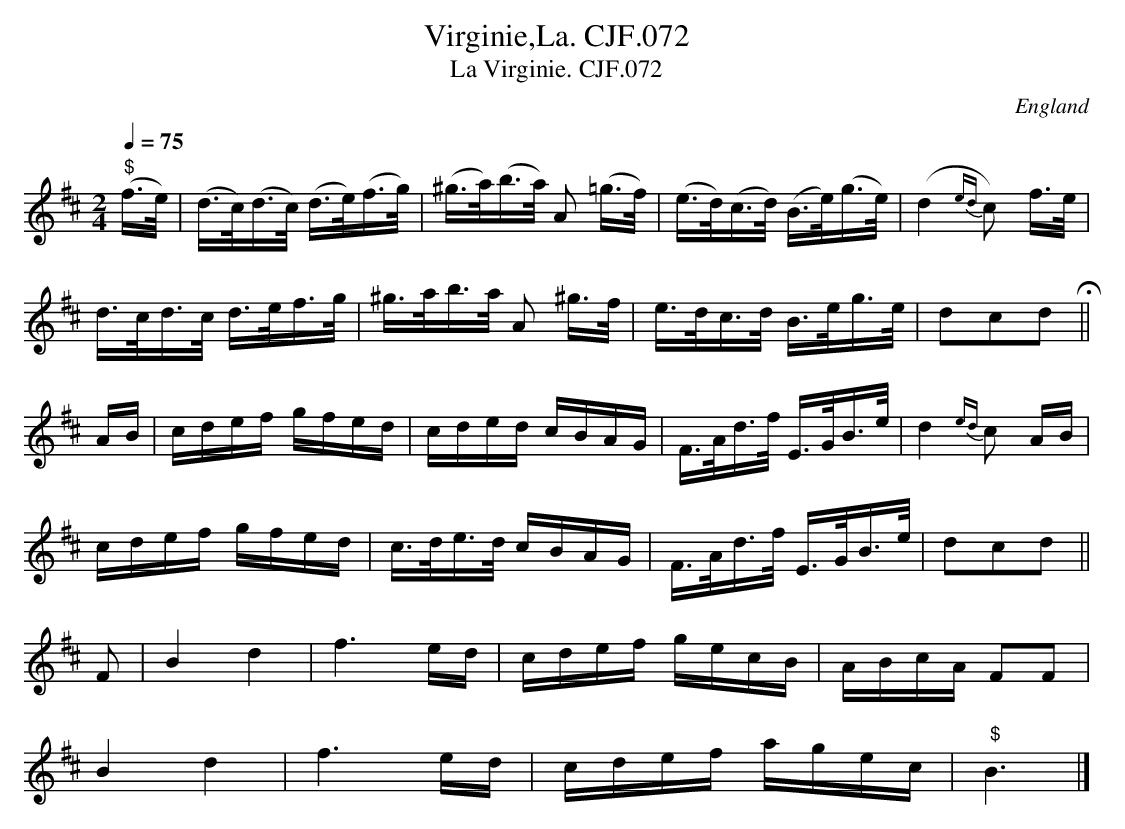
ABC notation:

X:1
T:Virginie,La. CJF.072
T:La Virginie. CJF.072
L:1/16
M:2/4
O:England
Q:1/4=75
K:D
"$"(f>e)|(d>c)(d>c) (d>e)(f>g)|(^g>a)(b>a) A2 (=g>f)|\
(e>d)(c>d) (B>e)(g>e)|(d4{ed} c2) f>e|!
d>cd>c d>ef>g|^g>ab>a A2 ^g>f|e>dc>d B>eg>e|d2c2d2H||!
AB|cdef gfed|cded cBAG|F>Ad>f E>GB>e|d4 {ed}c2 AB|!
cdef gfed|c>de>d cBAG|F>Ad>f E>GB>e|d2c2d2||!
F2|B4d4|f6ed|cdef gecB|ABcA F2F2|!
B4d4|f6ed|cdef agec|" $"B6|]
